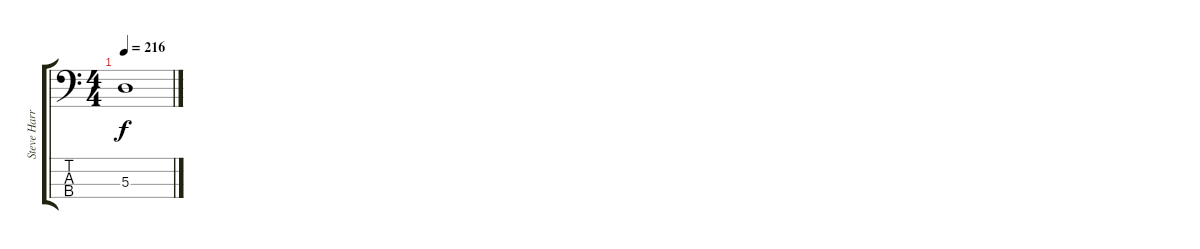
\track ("Steve Harris" "Steve Harr") {instrument electricbassfinger}
\staff {score tabs}
\tuning (G2 D2 A1 E1) {hide}
\ts (4 4)
\tempo 216
\clef f4
\ks c
5.3.1{dy f}
